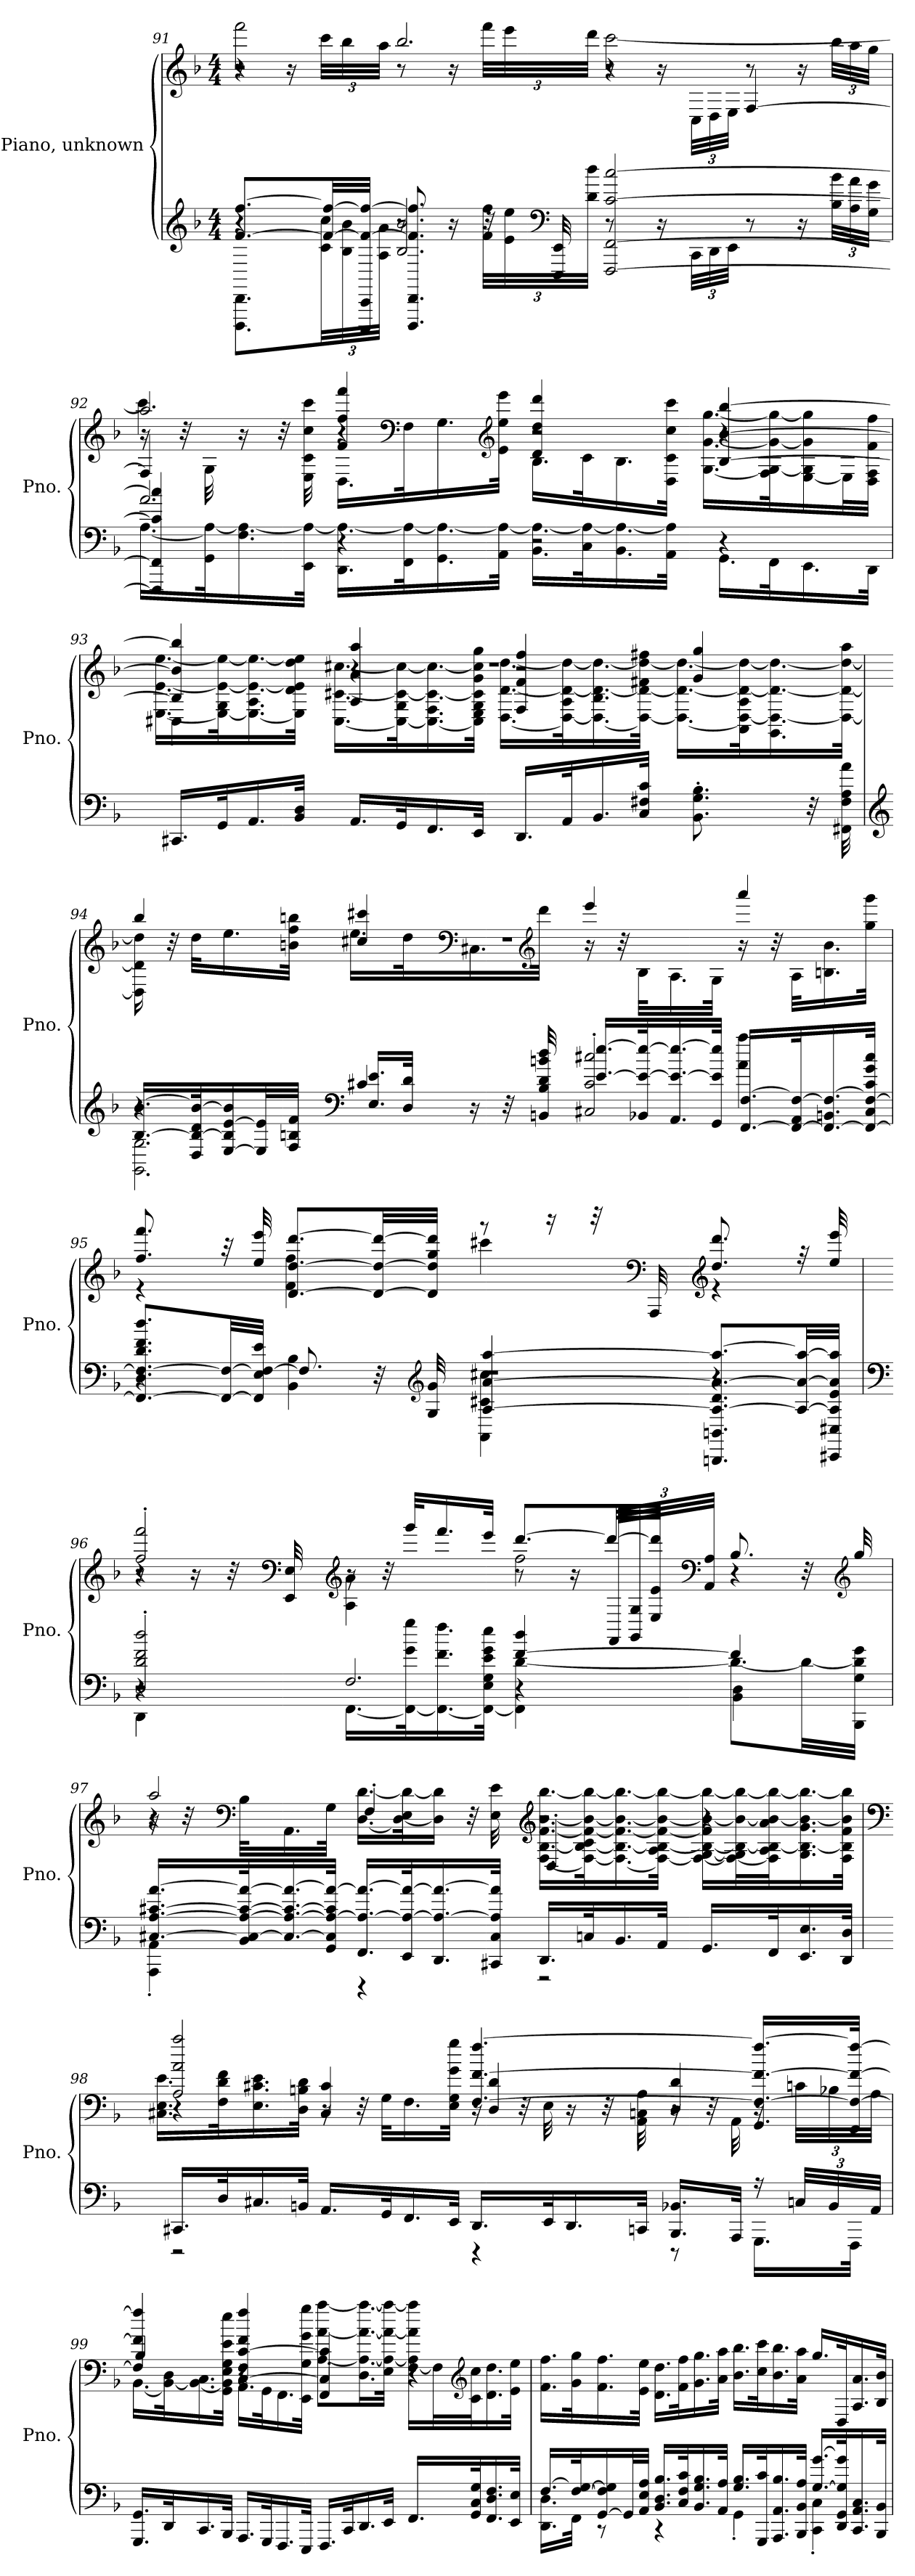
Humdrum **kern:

**kern	**kern
*part1	*part1
*staff2	*staff1
*I"Piano, unknown	*
*I'Pno.	*
!!LO:PB:g=z
*clefG2	*clefG2
*k[b-]	*k[b-]
*M4/4	*M4/4
=91	=91
*^	*^
*	*^	*	*^
*	*	*	*	*	*^
4r	8.DDD\ 8.DD\L	[8.f/ [8.ff/L	4r	2fff\	2r	8r
.	.	.	.	.	.	16r
*	*Xbrackettup	*	*	*	*	*Xbrackettup
.	48c\ 48cc\LL	32f/_ 32ff/_LL	.	.	.	48ccc\LLL
.	48B-\ 48b-\	.	.	.	.	48bb-\
.	.	32CCC/ 32CC/ 32f/_ 32ff/_JJJ	.	.	.	.
.	48A\ 48a\JJJ	.	.	.	.	48aa\JJJ
2.B-/ 2.b-/	8r	8.DDD/ 8.DD/ 8.f/] 8.ff/]	2.bb-/	.	.	8r
.	16r	.	.	.	.	16r
.	48f\ 48ff\LLL	32r	.	.	.	48fff\LLL
.	48e\ 48ee\	.	.	.	.	48eee\
*clefF4	*	*	*	*	*	*
.	.	32EEE/ 32EE/	.	.	.	.
.	48d\ 48dd\JJJ	.	.	.	.	48ddd\JJJ
.	8r	[2FFF/ [2FF/ [2c/ [2cc/	.	[2ccc\	4r	8r
.	16r	.	.	.	.	16r
.	48CC\LLL	.	.	.	.	48C\LLL
.	48DD\	.	.	.	.	48D\
.	48EE\JJJ	.	.	.	.	48E\JJJ
.	8r	.	.	.	[4F/	8r
.	16r	.	.	.	.	16r
.	48B-\ 48b-\LLL	.	.	.	.	48bb-\LLL
.	48A\ 48a\	.	.	.	.	48aa\
.	48G\ 48g\JJJ	.	.	.	.	48gg\JJJ
!!LO:LB:g=z	!!	!!	!!
=92	=92	=92	=92	=92	=92	=92
2.a/	[16.A\LL	4FFF/] 4FF/] 4c/] 4cc/]	2.aa/	4ccc\]	4F/]	16r
.	.	.	.	.	.	32r
.	32GG\ 32A\_K	.	.	.	.	32G\
.	16.F\ 16.A\_	.	.	.	.	16r
.	.	.	.	.	.	32r
.	32EE\ 32A\_JJk	.	.	.	.	32E\ 32c\ 32cc\ 32ccc\
.	16.DD\ 16.A\_LL	4r	.	4r	4f/ 4ff/ 4fff/	16.D\LL
*	*	*	*clefF4	*	*	*
.	32FF\ 32A\_K	.	.	.	.	32F\K
.	16.GG\ 16.A\_	.	.	.	.	16.G\
*	*	*	*clefG2	*	*	*
.	32AA\ 32A\_JJk	.	.	.	.	32e\ 32ee\ 32eee\JJk
.	16.BB-\ 16.A\_LL	2r	.	2r	4d/ 4dd/ 4ddd/	16.B-\LL
.	32C\ 32A\_K	.	.	.	.	32c\K
.	16.BB-\ 16.A\_	.	.	.	.	16.B-\
.	32AA\ 32A\]JJk	.	.	.	.	32D\ 32c\ 32cc\ 32ccc\JJk
4r	16.GG\LL	.	4r	.	[4B-/ [4b-/ [4bb-/	[16.G\ [16.g\ [16.gg\LL
.	32FF\K	.	.	.	.	32F\ 32G\_ 32g\_ 32gg\_K
.	16.EE\	.	.	.	.	[16E\ 16G\] 16g\] 16gg\]
.	.	.	.	.	.	32E\L]
.	32DD\JJk	.	.	.	.	32D\ 32F\ 32f\ 32ff\JJJ
*v	*v	*v	*	*	*	*
!!LO:LB:g=z	!!	!!	!!
=93	=93	=93	=93	=93
16.CC#X/LL	1r	4C#X'\	4B-/] 4b-/] 4bb-/]	[16.E\ [16.e\ [16.ee\LL
32GG/K	.	.	.	32E\_ 32G\ 32e\_ 32ee\_K
16.AA/	.	.	.	16.E\_ 16.A\ 16.e\_ 16.ee\_
32BB-/ 32D/JJk	.	.	.	32E\] 32d\ 32e\] 32dd\ 32ee\]JJk
16.AA/LL	.	4r	4A/ 4a/ 4aa/	[16.C#\ [16.c#X\ [16.cc#X\LL
32GG/K	.	.	.	32C#\_ 32G\ 32c#\_ 32cc#\_K
16.FF/	.	.	.	16.C#\_ 16.F\ 16.c#\_ 16.cc#\_
32EE/JJk	.	.	.	32C#\] 32E\ 32G\ 32c#\] 32g\ 32cc#\] 32gg\JJk
16.DD/LL	.	2r	4F/ 4f/ 4ff/	[16.D\ [16.d\ [16.dd\LL
32AA/K	.	.	.	32D\_ 32A\ 32d\_ 32dd\_K
16.BB-/	.	.	.	16.D\_ 16.B-\ 16.d\_ 16.dd\_
32C/ 32F#X/ 32c/JJk	.	.	.	32D\_ 32d\_ 32f#X\ 32dd\_ 32ff#X\JJk
8.BB-\' 8.G\' 8.B-\'	.	.	4g/ 4gg/	16.D\_ 16.d\_ 16.dd\_LL
.	.	.	.	32AA\ 32D\_ 32A\ 32d\_ 32dd\_K
.	.	.	.	16.GG\ 16.D\_ 16.d\_ 16.dd\_
32r	.	.	.	.
32FF#X\ 32F#\ 32A\ 32a\	.	.	.	32D\_ 32d\_ 32dd\_ 32aa\JJk
*	*v	*v	*v	*v
!!LO:LB:g=z
=94	=94
*clefG2	*
*^	*^
*	*^	*	*^
4r	2.GG\ 2.G\	[16.B-/ [16.b-/LL	1r	4bb-/	16D\] 16d\] 16dd\]
.	.	.	.	.	32r
.	.	32D/ 32B-/_ 32d/ 32b-/_K	.	.	32dd\KLL
.	.	[16E/ 16B-/] [16e/ 16b-/]	.	.	16.ee\
.	.	32E/] 32e/]L	.	.	.
.	.	32F/ 32Bn/ 32f/JJJ	.	.	32bn\ 32ff\ 32bbn\JJk
*clefF4	*	*	*	*	*
4c#X/	.	16.E/ 16.e/LL	.	4cc#X/ 4ccc#X/	16.ee\LL
.	.	32D/ 32d/JJk	.	.	32dd\K
*	*	*	*clefF4	*	*
.	.	16r	.	.	16.C#X\
.	.	32r	.	.	.
*	*	*	*clefG2	*	*
.	.	32BBn/ 32B/ 32d/ 32bn/ 32dd/	.	.	32ddd\JJk
2C#X/' 2c#/' 2cc#X/'	.	[16.e/ [16.ee/LL	.	4eee/	16r
.	.	.	.	.	32r
.	.	32BB-X/ 32e/_ 32ee/_K	.	.	32B-\KLL
.	.	16.AA/ 16.e/_ 16.ee/_	.	.	16.A\
.	.	32GG/ 32e/] 32ee/]JJk	.	.	32G\JJk
.	4a\ 4aa\	[16.FF/ [16.F/LL	.	4aaa/	16r
.	.	.	.	.	32r
.	.	32FF/_ 32AA/ 32F/_K	.	.	32A\KLL
.	.	16.FF/_ 16.BBn/ 16.F/_	.	.	16.Bn\ 16.b\
.	.	32FF/_ 32C#/ 32F/_ 32c#/ 32g/ 32cc#/JJk	.	.	32gg\ 32ggg\JJk
*	*	*	*	*v	*v
!!LO:LB:g=z
=95	=95	=95	=95	=95
1r	4r	8.FF/_ 8.D/ 8.F/_ 8.d/ 8.f/ 8.dd/L	8.ff/ 8.fff/	4r
.	.	32FF/_ 32F/_LL	32r	.
.	.	32FF/] 32E/ 32F/_ 32e/JJJ	32ee/ 32eee/	.
.	4BB-\ 4B-\	8.F/]	[8.d/ [8.dd/ [8.ddd/L	4f\ 4ff\
.	.	32r	32d/_ 32dd/_ 32ddd/_LL	.
*clefG2	*	*	*	*
.	.	32G/ 32g/	32d/] 32dd/] 32gg/ 32ddd/]JJJ	.
.	4AA\ 4c#X\ 4cc#X\	[4A/ [4a/ [4aa/	8r	4ccc#X\
.	.	.	16r	.
.	.	.	32r	.
*	*	*	*clefF4	*
.	.	.	32AAA/	.
*	*	*	*clefG2	*
.	4r	8.BBBn/ 8.BBn/ 8.A/_ 8.d/ 8.a/_ 8.aa/_L	8.dd/ 8.ddd/	4r
.	.	32A/_ 32a/_ 32aa/_LL	32r	.
.	.	32CC#X/ 32C#X/ 32A/] 32e/ 32a/] 32aa/]JJJ	32ee/ 32eee/	.
*v	*v	*v	*	*
*	*v	*v
!!LO:LB:g=z
=96	=96
*clefF4	*
*^	*^
*	*^	*	*^
*	*	*^	*	*	*
2D/' 2d/' 2f/' 2dd/'	4DD\	4r	2r	2ff/' 2fff/'	4r	8r
.	.	.	.	.	.	16r
.	.	.	.	.	.	32r
*	*	*	*	*clefF4	*	*
.	.	.	.	.	.	32EE/ 32E/
*	*	*	*	*clefG2	*	*
.	[16.FF\LL	2.F/	.	.	4A\ 4a\	16r
.	.	.	.	.	.	32r
.	32FF\_ 32g\ 32gg\K	.	.	.	.	32ggg/KLL
.	16.FF\_ 16.f\ 16.ff\	.	.	.	.	16.fff/
.	32FF\_ 32E\ 32G\ 32e\ 32g\ 32ee\JJk	.	.	.	.	32eee/JJk
[4f/ 4dd/	4FF\] [4d\	.	4r	[8.ddd/L	2ff\	8r
.	.	.	.	.	.	16r
.	.	.	.	32ddd/LL_	.	48FF/LLL
.	.	.	.	.	.	48GG/ 48G/
.	.	.	.	32E/ 32e/ 32ddd/]JJJ	.	.
*	*	*	*	*clefF4	*	*
.	.	.	.	.	.	48AA/ 48A/JJJ
4f/]	8.d\L_	.	4BB-\ 4D\	4r	.	8.B-/
.	32d\LL_	.	.	.	.	32r
*	*	*	*	*clefG2	*	*
.	32BBB-\ 32G\ 32d\] 32g\JJJ	.	.	.	.	32gg/
*	*v	*v	*v	*	*	*
!!LO:PB:g=z	!!	!!
=97	=97	=97	=97	=97
[16.C#X/ [16.A/ [16.c#X/ [16.a/LL	4AAA\' 4AA\'	2aa/	16r	4r
.	.	.	32r	.
*	*	*clefF4	*	*
32BB-/ 32C#/_ 32A/_ 32c#/_ 32a/_K	.	.	32B-\KLL	.
16.C#/_ 16.A/_ 16.c#/_ 16.a/_	.	.	16.AA\	.
32GG/ 32C#/] 32A/_ 32c#/] 32a/_JJk	.	.	32G\JJk	.
16.FF/ 16.A/_ 16.a/_LL	4r	.	[16.D\ [16.d\LL	4F'/
32EE/ 32A/_ 32a/_K	.	.	32D\_ 32E\ 32d\_K	.
16.DD/ 16.A/_ 16.a/_	.	.	16D\] 16d\]JJ	.
.	.	.	32r	.
32CC#X/ 32C#/ 32A/] 32a/]JJk	.	.	32E\ 32e\	.
*	*	*clefG2	*	*
16.DD/LL	2r	2r	[16.F\ [16.B-\ [16.f\ [16.b-\ [16.bb-\LL	4D'/
32Cn/K	.	.	32F\_ 32B-\_ 32c\ 32f\_ 32b-\_ 32bb-\_K	.
16.BB-/	.	.	16.F\_ 16.B-\_ 16.f\_ 16.b-\_ 16.bb-\_	.
32AA/JJk	.	.	32F\_ 32A\ 32B-\_ 32f\_ 32b-\_ 32bb-\_JJk	.
16.GG/LL	.	.	16F\_ [16G\ 16B-\_ 16f\] 16b-\_ 16bb-\_LL	4r
.	.	.	32F\_ 32G\] 32B-\_ 32b-\_ 32bb-\_L	.
32FF/K	.	.	32F\] 32A\ 32B-\_ 32a\ 32b-\_ 32bb-\_J	.
16.EE/ 16.E/	.	.	16.G\ 16.B-\_ 16.g\ 16.b-\_ 16.bb-\_	.
32DD/ 32D/JJk	.	.	32F\ 32B-\] 32f\ 32b-\] 32bb-\]JJk	.
!!LO:LB:g=z	!!	!!
=98	=98	=98	=98	=98
*	*	*clefF4	*	*
16.CC#X/LL	2r	2A/ 2a/ 2aa/	16.C#X\ 16.E\ 16.e\LL	4r
32D/K	.	.	32F\ 32d\ 32f\K	.
16.C#X/	.	.	16.E\ 16.c#X\ 16.e\	.
32BBn/JJk	.	.	32D\ 32Bn\ 32d\JJk	.
16.AA/LL	.	.	16r	4C#/ 4c#/
.	.	.	32r	.
32GG/K	.	.	32G\KLL	.
16.FF/	.	.	16.F\	.
32EE/JJk	.	.	32E\ 32G\ 32g\ 32gg\JJk	.
16.DD/LL	4r	[4.F/ [4.f/ [4.ff/	16r	4D/ 4d/
.	.	.	32r	.
32EE/K	.	.	32E\	.
16.DD/	.	.	16r	.
.	.	.	32r	.
32CCn/JJk	.	.	32AA\ 32Cn\ 32A\	.
16.BBB-/ 16.BB-X/LL	8r	.	16r	4D/ 4d/
.	.	.	32r	.
32AAA/JJk	.	.	32AA\	.
16r	16.GGG\LL	16.GG/ 16.F/_ 16.f/_ 16.ff/_LL	16r	.
48Cn/LLL	.	.	48cn\LLL	.
48BB-/	.	.	48B-X\	.
.	32FFF\JJk	32FF/ 32F/_ 32f/_ 32ff/_JJk	.	.
48AA/JJJ	.	.	48A\JJJ	.
*v	*v	*	*	*
!!LO:LB:g=z	!!	!!
=99	=99	=99	=99
16.GGG/ 16.GG/LL	4F/] 4f/] 4ff/]	[16.BB-\LL	4B-/
32DD/K	.	32BB-\_ 32D\K	.
16.CC/	.	16.BB-\_ 16.C\	.
32BBB-/JJk	.	32GG\ 32BB-\] 32E\ 32G\ 32e\ 32ee\JJk	.
16.AAA/LL	4r	16.AA\LL	[4C/ 4F/ [4c/ 4f/ 4ff/
32GGG/K	.	32GG\K	.
16.FFF/	.	16.FF\	.
32EEE/JJk	.	32EE\ 32G\ 32g\ 32gg\JJk	.
16.FFF/LL	4FF'/	[8A\ [8a\ [8aa\L	4C/] 4c/]
32CC/K	.	.	.
16.DD/	.	16.D\ 16.A\_ 16.a\_ 16.aa\_L	.
32EE/JJk	.	32E\ 32A\_ 32a\_ 32aa\_JJk	.
16.FF/LL	4r	[16F\ 16A\] 16a\] 16aa\]LL	4r
.	.	32F\L]	.
*	*clefG2	*	*
32GG/ 32C/ 32G/K	.	32c\ 32cc\J	.
16.FF/ 16.D/ 16.F/	.	16.d\ 16.dd\	.
32EE/ 32E/JJk	.	32e\ 32ee\JJk	.
*	*v	*v	*v
!!LO:LB:g=z
=100	=100
*^	*
[16.F/LL	16.DD\ 16.D\LL	16.f\ 16.ff\LL
32F/_ [32G/K	32FF\JJk	32g\ 32gg\K
[16GG/ 16F/] 16G/]	8r	16.f\ 16.ff\
32GG/L]	.	.
32AA/ 32E/ 32A/JJJ	.	32e\ 32ee\JJk
16.BB-/ 16.D/ 16.B-/LL	4r	16.d\ 16.dd\LL
32C/ 32F/ 32c/K	.	32f\ 32ff\K
16.BB-/ 16.G/ 16.B-/	.	16.g\ 16.gg\
32AA/ 32A/JJk	.	32a\ 32aa\JJk
16.G/ 16.B-/LL	4GG'\	16.b-\ 16.bb-\LL
32GGG/ 32c/K	.	32cc\ 32ccc\K
16.AAA/ 16.AA/ 16.B-/	.	16.b-\ 16.bb-\
32BBB-/ 32BB-/ 32A/JJk	.	32a\ 32aa\JJk
[16.G/ [16.g/LL	4CC\' 4C\'	16.gg/LL
32DD/ 32GG/ 32G/] 32g/]K	.	32D/K
16.CC/ 16.AA/ 16.C/	.	16.A/ 16.a/
32BBB-/ 32BB-/JJk	.	32B-/ 32b-/JJk
*v	*v	*
=	=
*-	*-
